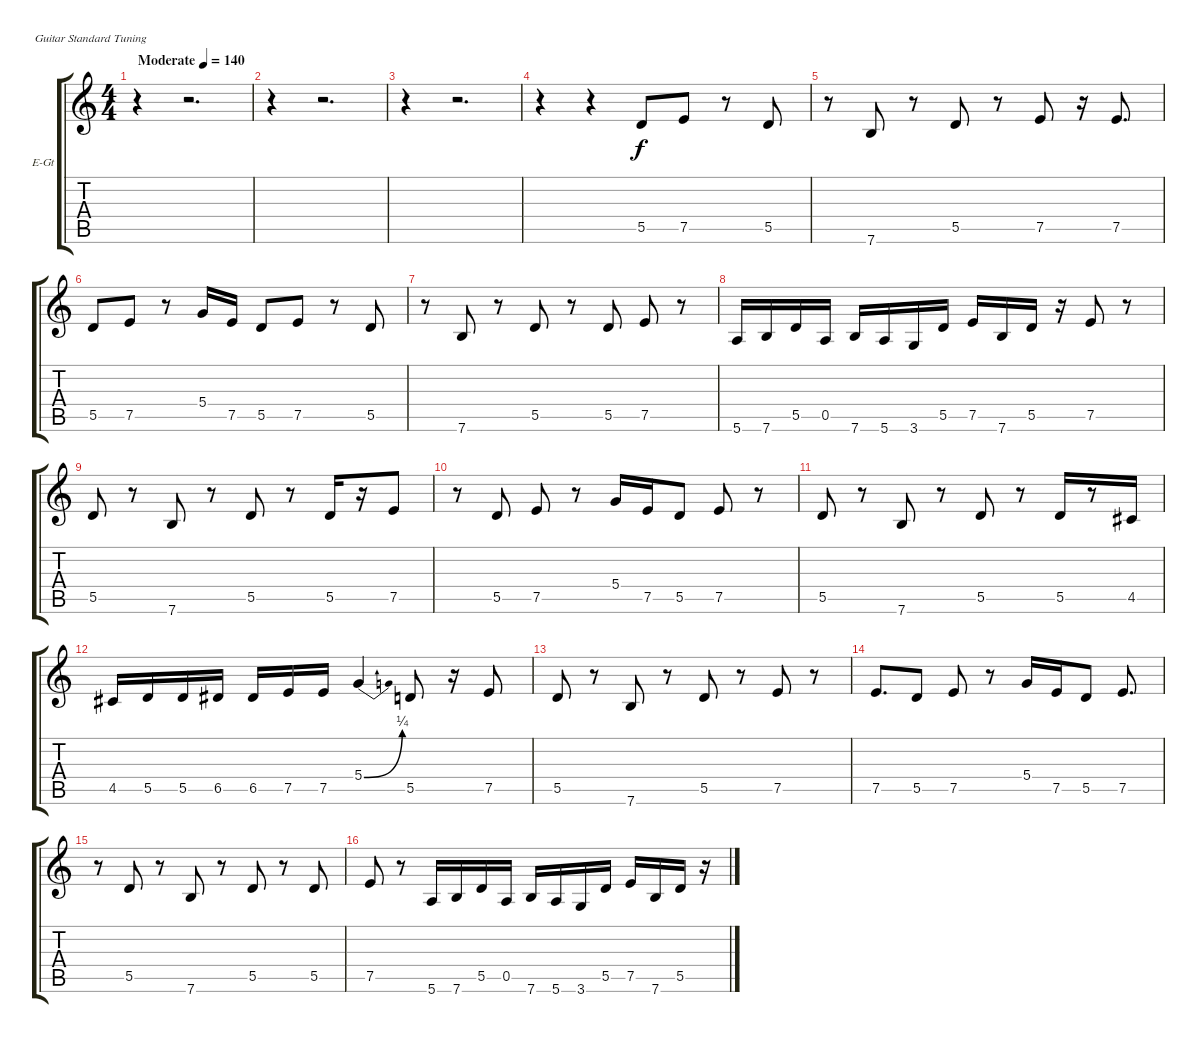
\bracketExtendMode groupsimilarinstruments
\firstSystemTrackNameOrientation horizontal
\otherSystemsTrackNameOrientation horizontal
\track ("Track 1" "E-Gt") {instrument overdrivenguitar}
\staff {score tabs}
\tuning (E4 B3 G3 D3 A2 E2)
\ts (4 4)
\beaming (8 2 2 2 2)
\tempo (140 "Moderate")
\clef g2
\ks c
r.4{dy f instrument overdrivenguitar} r.2{d} |
r.4 r.2{d} |
r.4 r.2{d} |
r.4 r.4 5.5.8 7.5.8 r.8 5.5.8 |
r.8 7.6.8 r.8 5.5.8 r.8 7.5.8 r.16 7.5.8{d} |
5.5.8 7.5.8 r.8 5.4.16 7.5.16 5.5.8 7.5.8 r.8 5.5.8 |
r.8 7.6.8 r.8 5.5.8 r.8 5.5.8 7.5.8 r.8 |
5.6.16 7.6.16 5.5.16 0.5.16 7.6.16 5.6.16 3.6.16 5.5.16 7.5.16 7.6.16 5.5.16 r.16 7.5.8 r.8 |
5.5.8 r.8 7.6.8 r.8 5.5.8 r.8 5.5.16 r.16 7.5.8 |
r.8 5.5.8 7.5.8 r.8 5.4.16 7.5.16 5.5.8 7.5.8 r.8 |
5.5.8 r.8 7.6.8 r.8 5.5.8 r.8 5.5.16 r.8 4.5.16 |
4.5.16 5.5.16 5.5.16 6.5.16 6.5.16 7.5.16 7.5.16 5.4{be (bend 0 0 60 1)}.4 5.5.8 r.16 7.5.8 |
5.5.8 r.8 7.6.8 r.8 5.5.8 r.8 7.5.8 r.8 |
7.5.8{d} 5.5.8 7.5.8 r.8 5.4.16 7.5.16 5.5.8 7.5.8{d} |
r.8 5.5.8 r.8 7.6.8 r.8 5.5.8 r.8 5.5.8 |
7.5.8 r.8 5.6.16 7.6.16 5.5.16 0.5.16 7.6.16 5.6.16 3.6.16 5.5.16 7.5.16 7.6.16 5.5.16 r.16
